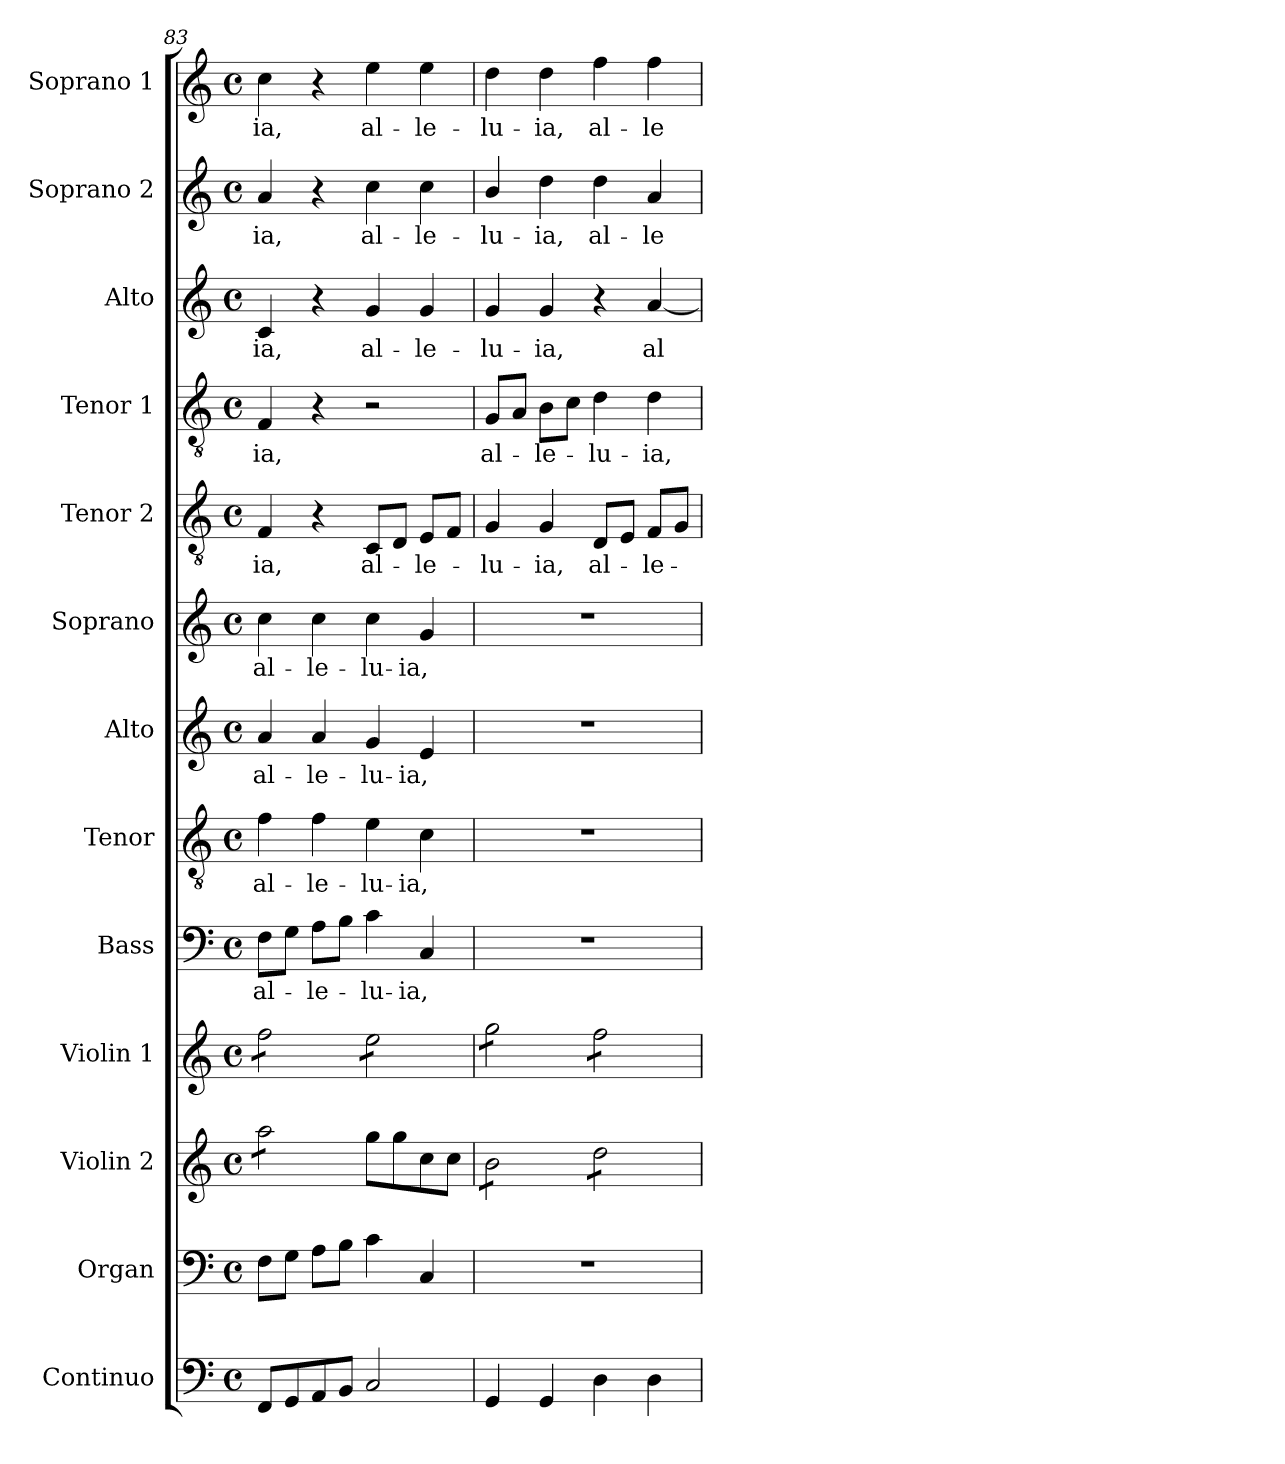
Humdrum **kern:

**kern	**kern	**kern	**kern	**kern	**text	**kern	**text	**kern	**text	**kern	**text	**kern	**text	**kern	**text	**kern	**text	**kern	**text	**kern	**text
*part13	*part12	*part11	*part10	*part9	*part9	*part8	*part8	*part7	*part7	*part6	*part6	*part5	*part5	*part4	*part4	*part3	*part3	*part2	*part2	*part1	*part1
*staff13	*staff12	*staff11	*staff10	*staff9	*staff9	*staff8	*staff8	*staff7	*staff7	*staff6	*staff6	*staff5	*staff5	*staff4	*staff4	*staff3	*staff3	*staff2	*staff2	*staff1	*staff1
*I"Continuo	*I"Organ	*I"Violin 2	*I"Violin 1	*I"Bass	*	*I"Tenor	*	*I"Alto	*	*I"Soprano	*	*I"Tenor 2	*	*I"Tenor 1	*	*I"Alto	*	*I"Soprano 2	*	*I"Soprano 1	*
*I'Cont.	*I'Org.	*I'Vln. 2	*I'Vln. 1	*I'B.	*	*I'T.	*	*I'A.	*	*I'S.	*	*I'T2.	*	*I'T1.	*	*I'A.	*	*I'S2.	*	*I'S1.	*
*clefF4	*clefF4	*clefG2	*clefG2	*clefF4	*	*clefGv2	*	*clefG2	*	*clefG2	*	*clefGv2	*	*clefGv2	*	*clefG2	*	*clefG2	*	*clefG2	*
*	*	*	*	*	*	*ITrd7c12	*	*	*	*	*	*ITrd7c12	*	*ITrd7c12	*	*	*	*	*	*	*
*k[]	*k[]	*k[]	*k[]	*k[]	*	*k[]	*	*k[]	*	*k[]	*	*k[]	*	*k[]	*	*k[]	*	*k[]	*	*k[]	*
*C:	*C:	*C:	*C:	*C:	*	*C:	*	*C:	*	*C:	*	*C:	*	*C:	*	*C:	*	*C:	*	*C:	*
*M4/4	*M4/4	*M4/4	*M4/4	*M4/4	*	*M4/4	*	*M4/4	*	*M4/4	*	*M4/4	*	*M4/4	*	*M4/4	*	*M4/4	*	*M4/4	*
*met(c)	*met(c)	*met(c)	*met(c)	*met(c)	*	*met(c)	*	*met(c)	*	*met(c)	*	*met(c)	*	*met(c)	*	*met(c)	*	*met(c)	*	*met(c)	*
=83	=83	=83	=83	=83	=83	=83	=83	=83	=83	=83	=83	=83	=83	=83	=83	=83	=83	=83	=83	=83	=83
!	!	!	!	!	!LO:LY:b:color=#000000	!	!	!	!	!	!	!	!	!	!	!	!	!	!	!	!
!	!	!	!	!	!	!	!LO:LY:b:color=#000000	!	!	!	!	!	!	!	!	!	!	!	!	!	!
!	!	!	!	!	!	!	!	!	!LO:LY:b:color=#000000	!	!	!	!	!	!	!	!	!	!	!	!
!	!	!	!	!	!	!	!	!	!	!	!LO:LY:b:color=#000000	!	!	!	!	!	!	!	!	!	!
!	!	!	!	!	!	!	!	!	!	!	!	!	!LO:LY:b:color=#000000	!	!	!	!	!	!	!	!
!	!	!	!	!	!	!	!	!	!	!	!	!	!	!	!LO:LY:b:color=#000000	!	!	!	!	!	!
!	!	!	!	!	!	!	!	!	!	!	!	!	!	!	!	!	!LO:LY:b:color=#000000	!	!	!	!
!	!	!	!	!	!	!	!	!	!	!	!	!	!	!	!	!	!	!	!LO:LY:b:color=#000000	!	!
!	!	!	!	!	!	!	!	!	!	!	!	!	!	!	!	!	!	!	!	!	!LO:LY:b:color=#000000
*	*	*tremolo	*	*	*	*	*	*	*	*	*	*	*	*	*	*	*	*	*	*	*
*	*	*	*tremolo	*	*	*	*	*	*	*	*	*	*	*	*	*	*	*	*	*	*
8FFi/L	8Fi\L	8aai\L	8ffi\L	8Fi\L	al-	4Fi\	al-	4ai/	al-	4cci\	al-	4FFi/	-ia,	4FFi/	-ia,	4ci/	-ia,	4ai/	-ia,	4cci\	-ia,
8GGi/	8Gi\J	8aai\	8ffi\	8Gi\J	.	.	.	.	.	.	.	.	.	.	.	.	.	.	.	.	.
!	!	!	!	!	!LO:LY:b:color=#000000	!	!	!	!	!	!	!	!	!	!	!	!	!	!	!	!
!	!	!	!	!	!	!	!LO:LY:b:color=#000000	!	!	!	!	!	!	!	!	!	!	!	!	!	!
!	!	!	!	!	!	!	!	!	!LO:LY:b:color=#000000	!	!	!	!	!	!	!	!	!	!	!	!
!	!	!	!	!	!	!	!	!	!	!	!LO:LY:b:color=#000000	!	!	!	!	!	!	!	!	!	!
8AAi/	8Ai\L	8aai\	8ffi\	8Ai\L	-le-	4Fi\	-le-	4ai/	-le-	4cci\	-le-	4r	.	4r	.	4r	.	4r	.	4r	.
8BBi/J	8Bi\J	8aai\J	8ffi\J	8Bi\J	.	.	.	.	.	.	.	.	.	.	.	.	.	.	.	.	.
*	*	*Xtremolo	*	*	*	*	*	*	*	*	*	*	*	*	*	*	*	*	*	*	*
!	!	!	!	!	!LO:LY:b:color=#000000	!	!	!	!	!	!	!	!	!	!	!	!	!	!	!	!
!	!	!	!	!	!	!	!LO:LY:b:color=#000000	!	!	!	!	!	!	!	!	!	!	!	!	!	!
!	!	!	!	!	!	!	!	!	!LO:LY:b:color=#000000	!	!	!	!	!	!	!	!	!	!	!	!
!	!	!	!	!	!	!	!	!	!	!	!LO:LY:b:color=#000000	!	!	!	!	!	!	!	!	!	!
!	!	!	!	!	!	!	!	!	!	!	!	!	!LO:LY:b:color=#000000	!	!	!	!	!	!	!	!
!	!	!	!	!	!	!	!	!	!	!	!	!	!	!	!	!	!LO:LY:b:color=#000000	!	!	!	!
!	!	!	!	!	!	!	!	!	!	!	!	!	!	!	!	!	!	!	!LO:LY:b:color=#000000	!	!
!	!	!	!	!	!	!	!	!	!	!	!	!	!	!	!	!	!	!	!	!	!LO:LY:b:color=#000000
2Ci/	4ci\	8ggi\L	8eei\L	4ci\	-lu-	4Ei\	-lu-	4gi/	-lu-	4cci\	-lu-	8CCi/L	al-	2r	.	4gi/	al-	4cci\	al-	4eei\	al-
.	.	8ggi\	8eei\	.	.	.	.	.	.	.	.	8DDi/J	.	.	.	.	.	.	.	.	.
!	!	!	!	!	!LO:LY:b:color=#000000	!	!	!	!	!	!	!	!	!	!	!	!	!	!	!	!
!	!	!	!	!	!	!	!LO:LY:b:color=#000000	!	!	!	!	!	!	!	!	!	!	!	!	!	!
!	!	!	!	!	!	!	!	!	!LO:LY:b:color=#000000	!	!	!	!	!	!	!	!	!	!	!	!
!	!	!	!	!	!	!	!	!	!	!	!LO:LY:b:color=#000000	!	!	!	!	!	!	!	!	!	!
!	!	!	!	!	!	!	!	!	!	!	!	!	!LO:LY:b:color=#000000	!	!	!	!	!	!	!	!
!	!	!	!	!	!	!	!	!	!	!	!	!	!	!	!	!	!LO:LY:b:color=#000000	!	!	!	!
!	!	!	!	!	!	!	!	!	!	!	!	!	!	!	!	!	!	!	!LO:LY:b:color=#000000	!	!
!	!	!	!	!	!	!	!	!	!	!	!	!	!	!	!	!	!	!	!	!	!LO:LY:b:color=#000000
.	4Ci/	8cci\	8eei\	4Ci/	-ia,	4Ci\	-ia,	4ei/	-ia,	4gi/	-ia,	8EEi/L	-le-	.	.	4gi/	-le-	4cci\	-le-	4eei\	-le-
.	.	8cci\J	8eei\J	.	.	.	.	.	.	.	.	8FFi/J	.	.	.	.	.	.	.	.	.
!!LO:PB:g=z
=84	=84	=84	=84	=84	=84	=84	=84	=84	=84	=84	=84	=84	=84	=84	=84	=84	=84	=84	=84	=84	=84
!	!	!	!	!	!	!	!	!	!	!	!	!	!LO:LY:b:color=#000000	!	!	!	!	!	!	!	!
!	!	!	!	!	!	!	!	!	!	!	!	!	!	!	!LO:LY:b:color=#000000	!	!	!	!	!	!
!	!	!	!	!	!	!	!	!	!	!	!	!	!	!	!	!	!LO:LY:b:color=#000000	!	!	!	!
!	!	!	!	!	!	!	!	!	!	!	!	!	!	!	!	!	!	!	!LO:LY:b:color=#000000	!	!
!	!	!	!	!	!	!	!	!	!	!	!	!	!	!	!	!	!	!	!	!	!LO:LY:b:color=#000000
*	*	*tremolo	*	*	*	*	*	*	*	*	*	*	*	*	*	*	*	*	*	*	*
4GGi/	1r	8bi\L	8ggi\L	1r	.	1r	.	1r	.	1r	.	4GGi/	-lu-	8GGi/L	al-	4gi/	-lu-	4bi/	-lu-	4ddi\	-lu-
.	.	8bi\	8ggi\	.	.	.	.	.	.	.	.	.	.	8AAi/J	.	.	.	.	.	.	.
!	!	!	!	!	!	!	!	!	!	!	!	!	!LO:LY:b:color=#000000	!	!	!	!	!	!	!	!
!	!	!	!	!	!	!	!	!	!	!	!	!	!	!	!LO:LY:b:color=#000000	!	!	!	!	!	!
!	!	!	!	!	!	!	!	!	!	!	!	!	!	!	!	!	!LO:LY:b:color=#000000	!	!	!	!
!	!	!	!	!	!	!	!	!	!	!	!	!	!	!	!	!	!	!	!LO:LY:b:color=#000000	!	!
!	!	!	!	!	!	!	!	!	!	!	!	!	!	!	!	!	!	!	!	!	!LO:LY:b:color=#000000
4GGi/	.	8bi\	8ggi\	.	.	.	.	.	.	.	.	4GGi/	-ia,	8BBi\L	-le-	4gi/	-ia,	4ddi\	-ia,	4ddi\	-ia,
.	.	8bi\J	8ggi\J	.	.	.	.	.	.	.	.	.	.	8Ci\J	.	.	.	.	.	.	.
!	!	!	!	!	!	!	!	!	!	!	!	!	!LO:LY:b:color=#000000	!	!	!	!	!	!	!	!
!	!	!	!	!	!	!	!	!	!	!	!	!	!	!	!LO:LY:b:color=#000000	!	!	!	!	!	!
!	!	!	!	!	!	!	!	!	!	!	!	!	!	!	!	!	!	!	!LO:LY:b:color=#000000	!	!
!	!	!	!	!	!	!	!	!	!	!	!	!	!	!	!	!	!	!	!	!	!LO:LY:b:color=#000000
4Di\	.	8ddi\L	8ffi\L	.	.	.	.	.	.	.	.	8DDi/L	al-	4Di\	-lu-	4r	.	4ddi\	al-	4ffi\	al-
.	.	8ddi\	8ffi\	.	.	.	.	.	.	.	.	8EEi/J	.	.	.	.	.	.	.	.	.
!	!	!	!	!	!	!	!	!	!	!	!	!	!LO:LY:b:color=#000000	!	!	!	!	!	!	!	!
!	!	!	!	!	!	!	!	!	!	!	!	!	!	!	!LO:LY:b:color=#000000	!	!	!	!	!	!
!	!	!	!	!	!	!	!	!	!	!	!	!	!	!	!	!	!LO:LY:b:color=#000000	!	!	!	!
!	!	!	!	!	!	!	!	!	!	!	!	!	!	!	!	!	!	!	!LO:LY:b:color=#000000	!	!
!	!	!	!	!	!	!	!	!	!	!	!	!	!	!	!	!	!	!	!	!	!LO:LY:b:color=#000000
4Di\	.	8ddi\	8ffi\	.	.	.	.	.	.	.	.	8FFi/L	-le-	4Di\	-ia,	[4ai/	al-	4ai/	-le-	4ffi\	-le-
.	.	8ddi\J	8ffi\J	.	.	.	.	.	.	.	.	8GGi/J	.	.	.	.	.	.	.	.	.
*	*	*	*Xtremolo	*	*	*	*	*	*	*	*	*	*	*	*	*	*	*	*	*	*
*	*	*Xtremolo	*	*	*	*	*	*	*	*	*	*	*	*	*	*	*	*	*	*	*
=	=	=	=	=	=	=	=	=	=	=	=	=	=	=	=	=	=	=	=	=	=
*-	*-	*-	*-	*-	*-	*-	*-	*-	*-	*-	*-	*-	*-	*-	*-	*-	*-	*-	*-	*-	*-
